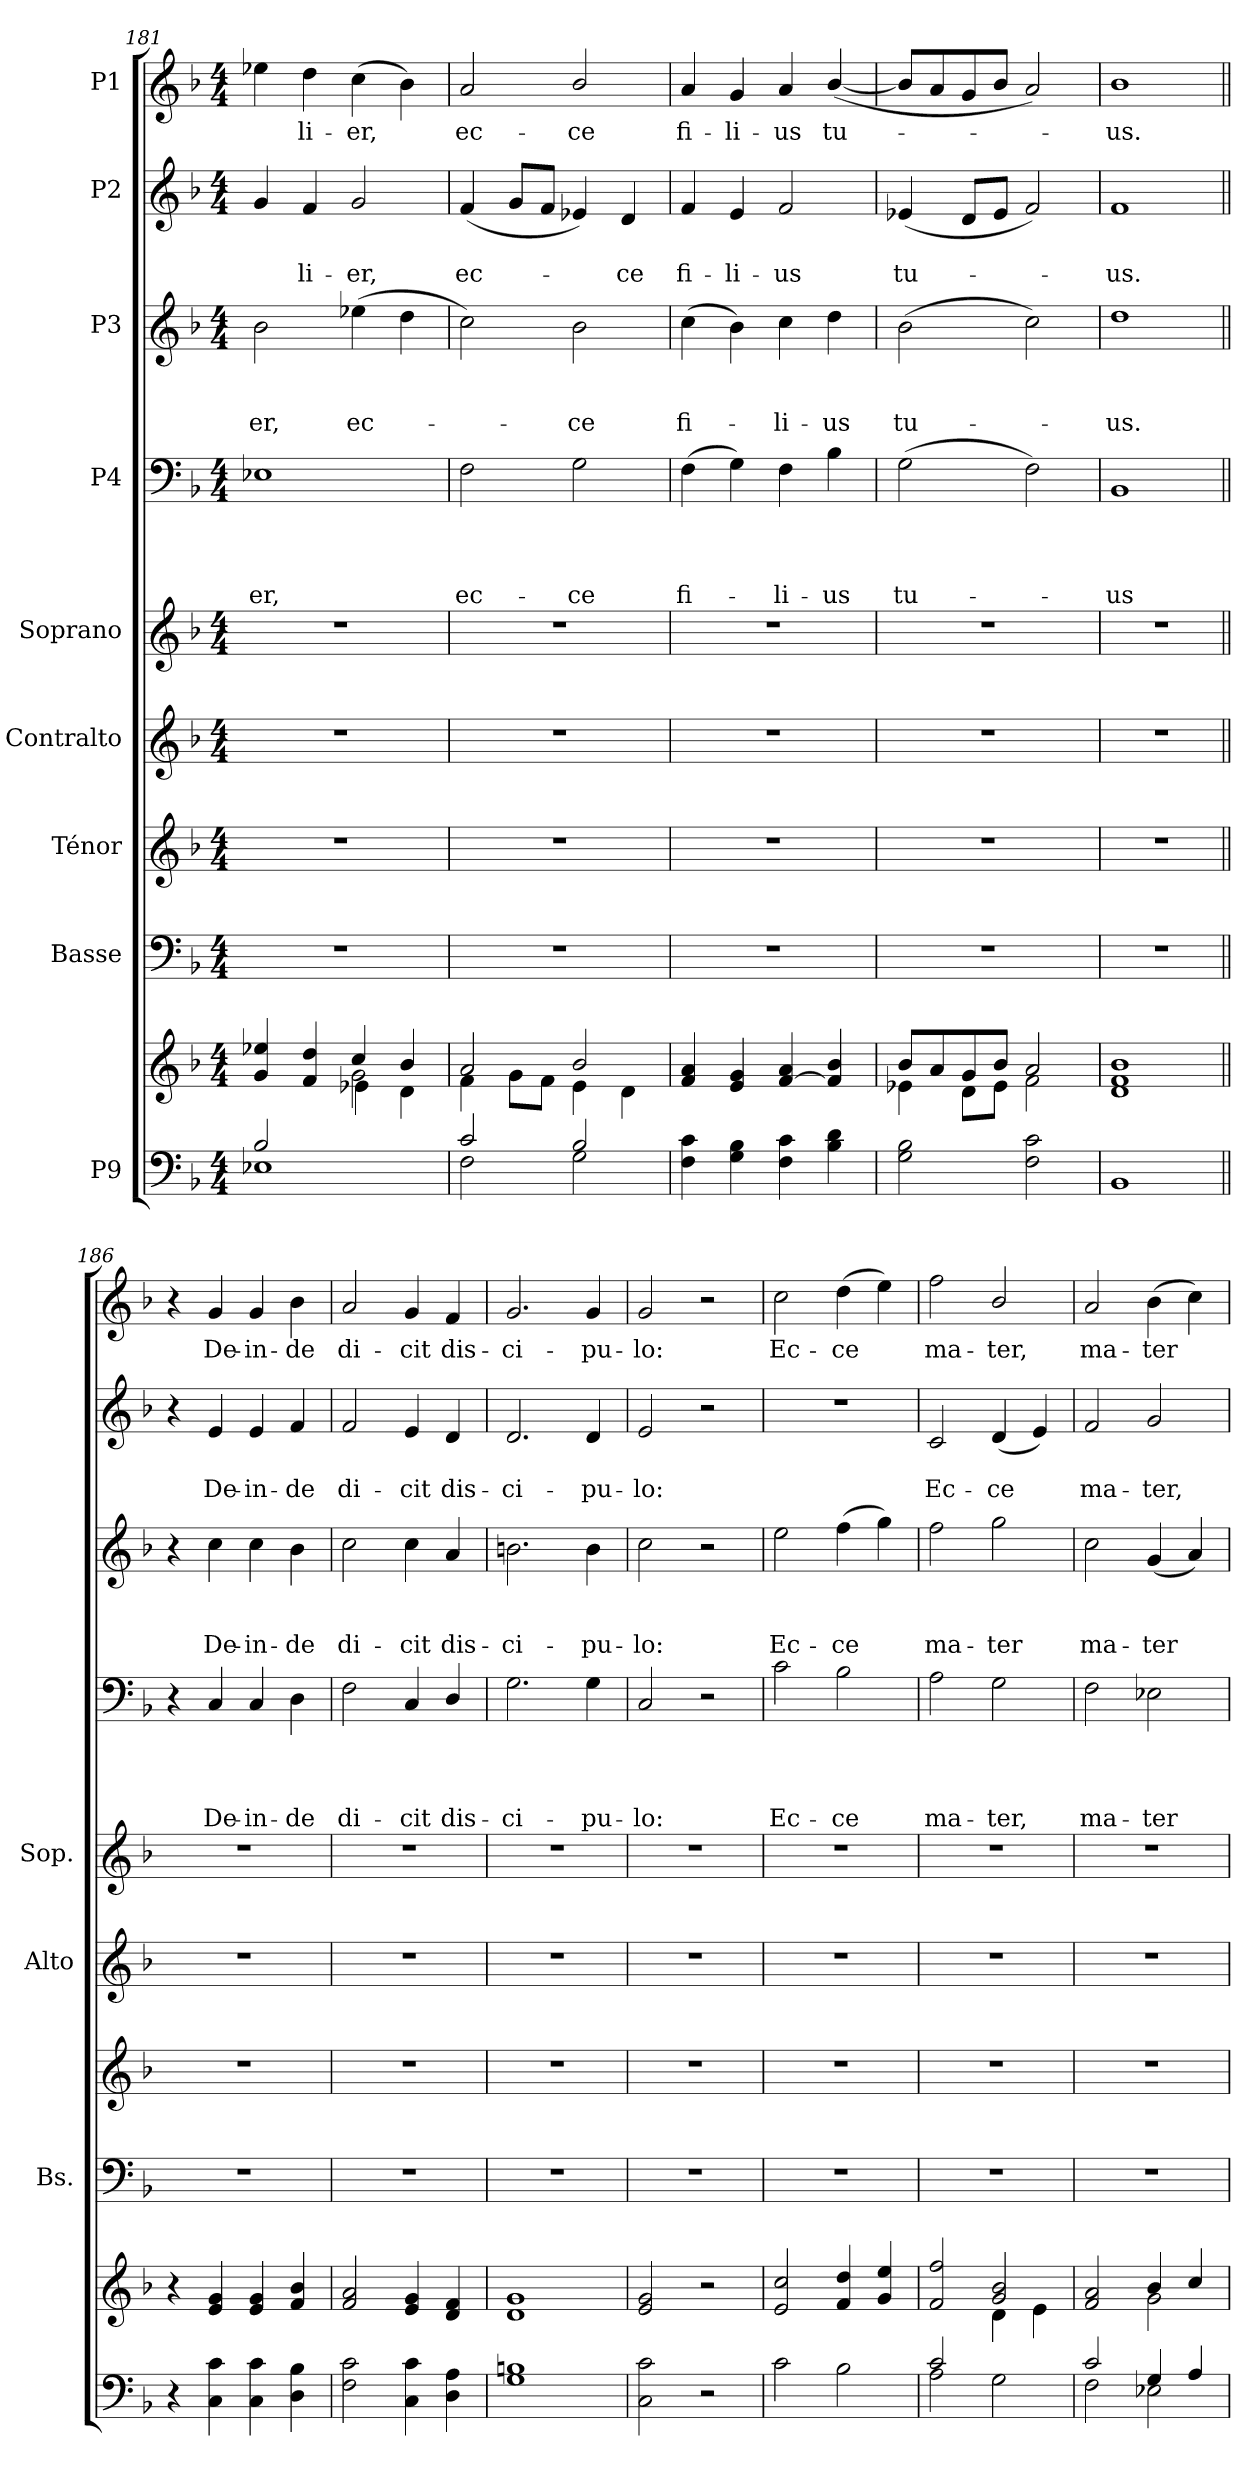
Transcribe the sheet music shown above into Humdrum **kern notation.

**kern	**kern	**kern	**kern	**kern	**kern	**kern	**text	**text	**text	**text	**kern	**text	**text	**text	**kern	**text	**text	**kern	**text
*part9	*part9	*part8	*part7	*part6	*part5	*part4	*part4	*part4	*part4	*part4	*part3	*part3	*part3	*part3	*part2	*part2	*part2	*part1	*part1
*staff10	*staff9	*staff8	*staff7	*staff6	*staff5	*staff4	*staff4	*staff4	*staff4	*staff4	*staff3	*staff3	*staff3	*staff3	*staff2	*staff2	*staff2	*staff1	*staff1
*I"P9	*	*I"Basse	*I"Ténor	*I"Contralto	*I"Soprano	*I"P4	*	*	*	*	*I"P3	*	*	*	*I"P2	*	*	*I"P1	*
*	*	*I'Bs.	*	*I'Alto	*I'Sop.	*	*	*	*	*	*	*	*	*	*	*	*	*	*
*clefF4	*clefG2	*clefF4	*clefG2	*clefG2	*clefG2	*clefF4	*	*	*	*	*clefG2	*	*	*	*clefG2	*	*	*clefG2	*
*	*	*	*ITrd7c12	*	*	*	*	*	*	*	*ITrd7c12	*	*	*	*	*	*	*	*
*k[b-]	*k[b-]	*k[b-]	*k[b-]	*k[b-]	*k[b-]	*k[b-]	*	*	*	*	*k[b-]	*	*	*	*k[b-]	*	*	*k[b-]	*
*F:	*F:	*F:	*F:	*F:	*F:	*F:	*	*	*	*	*F:	*	*	*	*F:	*	*	*F:	*
*M4/4	*M4/4	*M4/4	*M4/4	*M4/4	*M4/4	*M4/4	*	*	*	*	*M4/4	*	*	*	*M4/4	*	*	*M4/4	*
=181	=181	=181	=181	=181	=181	=181	=181	=181	=181	=181	=181	=181	=181	=181	=181	=181	=181	=181	=181
*^	*^	*	*	*	*	*	*	*	*	*	*	*	*	*	*	*	*	*	*
*	*^	*	*^	*	*	*	*	*	*	*	*	*	*	*	*	*	*	*	*	*	*
!	!	!	!	!	!	!	!	!	!	!	!	!	!	!LO:LY:b	!	!	!	!LO:LY:b	!	!	!	!	!
2B-/	1E-X	1ryy	2ryy	2ryy	4g/ 4ee-X/	1r	1r	1r	1r	1E-X	.	.	.	-er,	2B-\	.	.	-er,	4g/	.	.	4ee-X\	.
!	!	!	!	!	!	!	!	!	!	!	!	!	!	!	!	!	!	!	!	!	!LO:LY:b	!	!LO:LY:b
.	.	.	.	.	4f/ 4dd/	.	.	.	.	.	.	.	.	.	.	.	.	.	4f/	.	-li-	4dd\	-li-
!	!	!	!	!	!	!	!	!	!	!	!	!	!	!	!	!	!	!LO:LY:b	!	!	!LO:LY:b	!	!LO:LY:b
2ryy	.	.	2g\	4e-X\	4cc/	.	.	.	.	.	.	.	.	.	(>4e-X\	.	.	ec-	2g/	.	-er,	(>4cc\	-er,
.	.	.	.	4d\	4b-/	.	.	.	.	.	.	.	.	.	4d\	.	.	.	.	.	.	4b-\)	.
=182	=182	=182	=182	=182	=182	=182	=182	=182	=182	=182	=182	=182	=182	=182	=182	=182	=182	=182	=182	=182	=182	=182	=182
!	!	!	!	!	!	!	!	!	!	!	!	!	!	!LO:LY:b	!	!	!	!	!	!	!LO:LY:b	!	!LO:LY:b
2F\	2c/	1ryy	1ryy	2a/	4f\	1r	1r	1r	1r	2F\	.	.	.	ec-	2c\)	.	.	.	(<4f/	.	ec-	2a/	ec-
.	.	.	.	.	8g\L	.	.	.	.	.	.	.	.	.	.	.	.	.	8g/L	.	.	.	.
.	.	.	.	.	8f\J	.	.	.	.	.	.	.	.	.	.	.	.	.	8f/J	.	.	.	.
!	!	!	!	!	!	!	!	!	!	!	!	!	!	!LO:LY:b	!	!	!	!LO:LY:b	!	!	!	!	!LO:LY:b
2G\	2B-/	.	.	2b-/	4e\	.	.	.	.	2G\	.	.	.	-ce	2B-\	.	.	-ce	4e-X/)	.	.	2b-/	-ce
!	!	!	!	!	!	!	!	!	!	!	!	!	!	!	!	!	!	!	!	!	!LO:LY:b	!	!
.	.	.	.	.	4d\	.	.	.	.	.	.	.	.	.	.	.	.	.	4d/	.	-ce	.	.
=183	=183	=183	=183	=183	=183	=183	=183	=183	=183	=183	=183	=183	=183	=183	=183	=183	=183	=183	=183	=183	=183	=183	=183
!	!	!	!	!	!	!	!	!	!	!	!	!	!	!LO:LY:b	!	!	!	!LO:LY:b	!	!	!LO:LY:b	!	!LO:LY:b
4F\ 4c\	1ryy	1ryy	1ryy	1ryy	4f/ 4a/	1r	1r	1r	1r	(>4F\	.	.	.	fi-	(>4c\	.	.	fi-	4f/	.	fi-	4a/	fi-
!	!	!	!	!	!	!	!	!	!	!	!	!	!	!	!	!	!	!	!	!	!LO:LY:b	!	!LO:LY:b
4G\ 4B-\	.	.	.	.	4e/ 4g/	.	.	.	.	4G\)	.	.	.	.	4B-\)	.	.	.	4e/	.	-li-	4g/	-li-
!	!	!	!	!	!	!	!	!	!	!	!	!	!	!LO:LY:b	!	!	!	!LO:LY:b	!	!	!LO:LY:b	!	!LO:LY:b
4F\ 4c\	.	.	.	.	[<4f/ 4a/	.	.	.	.	4F\	.	.	.	-li-	4c\	.	.	-li-	2f/	.	-us	4a/	-us
!	!	!	!	!	!	!	!	!	!	!	!	!	!	!LO:LY:b	!	!	!	!LO:LY:b	!	!	!	!	!LO:LY:b
4B-\ 4d\	.	.	.	.	4f/] 4b-/	.	.	.	.	4B-\	.	.	.	-us	4d\	.	.	-us	.	.	.	(<[<4b-/	tu-
!!LO:PB:g=z
=184	=184	=184	=184	=184	=184	=184	=184	=184	=184	=184	=184	=184	=184	=184	=184	=184	=184	=184	=184	=184	=184	=184	=184
!	!	!	!	!	!	!	!	!	!	!	!	!	!	!LO:LY:b	!	!	!	!LO:LY:b	!	!	!LO:LY:b	!	!
2G\ 2B-\	1ryy	1ryy	1ryy	4e-X\	8b-/L	1r	1r	1r	1r	(>2G\	.	.	.	tu-	(>2B-\	.	.	tu-	(<4e-X/	.	tu-	8b-/L]	.
.	.	.	.	.	8a/	.	.	.	.	.	.	.	.	.	.	.	.	.	.	.	.	8a/	.
.	.	.	.	8d\L	8g/	.	.	.	.	.	.	.	.	.	.	.	.	.	8d/L	.	.	8g/	.
.	.	.	.	8e-\J	8b-/J	.	.	.	.	.	.	.	.	.	.	.	.	.	8e-/J	.	.	8b-/J	.
2F\ 2c\	.	.	.	2f\	2a/	.	.	.	.	2F\)	.	.	.	.	2c\)	.	.	.	2f/)	.	.	2a/)	.
=185	=185	=185	=185	=185	=185	=185	=185	=185	=185	=185	=185	=185	=185	=185	=185	=185	=185	=185	=185	=185	=185	=185	=185
!	!	!	!	!	!	!	!	!	!	!	!	!	!	!LO:LY:b	!	!	!	!LO:LY:b	!	!	!LO:LY:b	!	!LO:LY:b
1BB-	1ryy	1ryy	1ryy	1ryy	1d 1f 1b-	1r	1r	1r	1r	1BB-	.	.	.	-us	1d	.	.	-us.	1f	.	-us.	1b-	-us.
=186||	=186||	=186||	=186||	=186||	=186||	=186||	=186||	=186||	=186||	=186||	=186||	=186||	=186||	=186||	=186||	=186||	=186||	=186||	=186||	=186||	=186||	=186||	=186||
4r	1ryy	1ryy	1ryy	1ryy	4r	1r	1r	1r	1r	4r	.	.	.	.	4r	.	.	.	4r	.	.	4r	.
!	!	!	!	!	!	!	!	!	!	!	!	!	!	!LO:LY:b	!	!	!	!LO:LY:b	!	!	!LO:LY:b	!	!LO:LY:b
4C\ 4c\	.	.	.	.	4e/ 4g/	.	.	.	.	4C/	.	.	.	De-	4c\	.	.	De-	4e/	.	De-	4g/	De-
!	!	!	!	!	!	!	!	!	!	!	!	!	!	!LO:LY:b	!	!	!	!LO:LY:b	!	!	!LO:LY:b	!	!LO:LY:b
4C\ 4c\	.	.	.	.	4e/ 4g/	.	.	.	.	4C/	.	.	.	-in-	4c\	.	.	-in-	4e/	.	-in-	4g/	-in-
!	!	!	!	!	!	!	!	!	!	!	!	!	!	!LO:LY:b	!	!	!	!LO:LY:b	!	!	!LO:LY:b	!	!LO:LY:b
4D\ 4B-\	.	.	.	.	4f/ 4b-/	.	.	.	.	4D\	.	.	.	-de	4B-\	.	.	-de	4f/	.	-de	4b-\	-de
=187	=187	=187	=187	=187	=187	=187	=187	=187	=187	=187	=187	=187	=187	=187	=187	=187	=187	=187	=187	=187	=187	=187	=187
!	!	!	!	!	!	!	!	!	!	!	!	!	!	!LO:LY:b	!	!	!	!LO:LY:b	!	!	!LO:LY:b	!	!LO:LY:b
2F\ 2c\	1ryy	1ryy	1ryy	1ryy	2f/ 2a/	1r	1r	1r	1r	2F\	.	.	.	di-	2c\	.	.	di-	2f/	.	di-	2a/	di-
!	!	!	!	!	!	!	!	!	!	!	!	!	!	!LO:LY:b	!	!	!	!LO:LY:b	!	!	!LO:LY:b	!	!LO:LY:b
4C\ 4c\	.	.	.	.	4e/ 4g/	.	.	.	.	4C/	.	.	.	-cit	4c\	.	.	-cit	4e/	.	-cit	4g/	-cit
!	!	!	!	!	!	!	!	!	!	!	!	!	!	!LO:LY:b	!	!	!	!LO:LY:b	!	!	!LO:LY:b	!	!LO:LY:b
4D\ 4A\	.	.	.	.	4d/ 4f/	.	.	.	.	4D/	.	.	.	dis-	4A/	.	.	dis-	4d/	.	dis-	4f/	dis-
=188	=188	=188	=188	=188	=188	=188	=188	=188	=188	=188	=188	=188	=188	=188	=188	=188	=188	=188	=188	=188	=188	=188	=188
!	!	!	!	!	!	!	!	!	!	!	!	!	!	!LO:LY:b	!	!	!	!LO:LY:b	!	!	!LO:LY:b	!	!LO:LY:b
1G 1Bn	1ryy	1ryy	1ryy	1ryy	1d 1g	1r	1r	1r	1r	2.G\	.	.	.	-ci-	2.Bn\	.	.	-ci-	2.d/	.	-ci-	2.g/	-ci-
!	!	!	!	!	!	!	!	!	!	!	!	!	!	!LO:LY:b	!	!	!	!LO:LY:b	!	!	!LO:LY:b	!	!LO:LY:b
.	.	.	.	.	.	.	.	.	.	4G\	.	.	.	-pu-	4B\	.	.	-pu-	4d/	.	-pu-	4g/	-pu-
=189	=189	=189	=189	=189	=189	=189	=189	=189	=189	=189	=189	=189	=189	=189	=189	=189	=189	=189	=189	=189	=189	=189	=189
!	!	!	!	!	!	!	!	!	!	!	!	!	!	!LO:LY:b	!	!	!	!LO:LY:b	!	!	!LO:LY:b	!	!LO:LY:b
2C\ 2c\	1ryy	1ryy	1ryy	1ryy	2e/ 2g/	1r	1r	1r	1r	2C/	.	.	.	-lo:	2c\	.	.	-lo:	2e/	.	-lo:	2g/	-lo:
2r	.	.	.	.	2r	.	.	.	.	2r	.	.	.	.	2r	.	.	.	2r	.	.	2r	.
=190	=190	=190	=190	=190	=190	=190	=190	=190	=190	=190	=190	=190	=190	=190	=190	=190	=190	=190	=190	=190	=190	=190	=190
!	!	!	!	!	!	!	!	!	!	!	!	!	!	!LO:LY:b	!	!	!	!LO:LY:b	!	!	!	!	!LO:LY:b
2c\	1ryy	1ryy	1ryy	1ryy	2e/ 2cc/	1r	1r	1r	1r	2c\	.	.	.	Ec-	2e\	.	.	Ec-	1r	.	.	2cc\	Ec-
!	!	!	!	!	!	!	!	!	!	!	!	!	!	!LO:LY:b	!	!	!	!LO:LY:b	!	!	!	!	!LO:LY:b
2B-\	.	.	.	.	4f/ 4dd/	.	.	.	.	2B-\	.	.	.	-ce	(>4f\	.	.	-ce	.	.	.	(>4dd\	-ce
.	.	.	.	.	4g/ 4ee/	.	.	.	.	.	.	.	.	.	4g\)	.	.	.	.	.	.	4ee\)	.
=191	=191	=191	=191	=191	=191	=191	=191	=191	=191	=191	=191	=191	=191	=191	=191	=191	=191	=191	=191	=191	=191	=191	=191
!	!	!	!	!	!	!	!	!	!	!	!	!	!	!LO:LY:b	!	!	!	!LO:LY:b	!	!	!LO:LY:b	!	!LO:LY:b
2A\	2c/	1ryy	1ryy	2ryy	2f/ 2ff/	1r	1r	1r	1r	2A\	.	.	.	ma-	2f\	.	.	ma-	2c/	.	Ec-	2ff\	ma-
!	!	!	!	!	!	!	!	!	!	!	!	!	!	!LO:LY:b	!	!	!	!LO:LY:b	!	!	!LO:LY:b	!	!LO:LY:b
2G\	2ryy	.	.	2g/ 2b-/	4d\	.	.	.	.	2G\	.	.	.	-ter,	2g\	.	.	-ter	(<4d/	.	-ce	2b-/	-ter,
.	.	.	.	.	4e\	.	.	.	.	.	.	.	.	.	.	.	.	.	4e/)	.	.	.	.
!!LO:PB:g=z
=192	=192	=192	=192	=192	=192	=192	=192	=192	=192	=192	=192	=192	=192	=192	=192	=192	=192	=192	=192	=192	=192	=192	=192
!	!	!	!	!	!	!	!	!	!	!	!	!	!	!LO:LY:b	!	!	!	!LO:LY:b	!	!	!LO:LY:b	!	!LO:LY:b
2c/	2F\	1ryy	1ryy	2ryy	2f/ 2a/	1r	1r	1r	1r	2F\	.	.	.	ma-	2c\	.	.	ma-	2f/	.	ma-	2a/	ma-
!	!	!	!	!	!	!	!	!	!	!	!	!	!	!LO:LY:b	!	!	!	!LO:LY:b	!	!	!LO:LY:b	!	!LO:LY:b
4G/	2E-X\	.	.	2g\	4b-/	.	.	.	.	2E-X\	.	.	.	-ter	(<4G/	.	.	-ter	2g/	.	-ter,	(>4b-\	-ter
4A/	.	.	.	.	4cc/	.	.	.	.	.	.	.	.	.	4A/)	.	.	.	.	.	.	4cc\)	.
*v	*v	*v	*	*	*	*	*	*	*	*	*	*	*	*	*	*	*	*	*	*	*	*	*
*	*v	*v	*v	*	*	*	*	*	*	*	*	*	*	*	*	*	*	*	*	*	*
=	=	=	=	=	=	=	=	=	=	=	=	=	=	=	=	=	=	=	=
*-	*-	*-	*-	*-	*-	*-	*-	*-	*-	*-	*-	*-	*-	*-	*-	*-	*-	*-	*-
